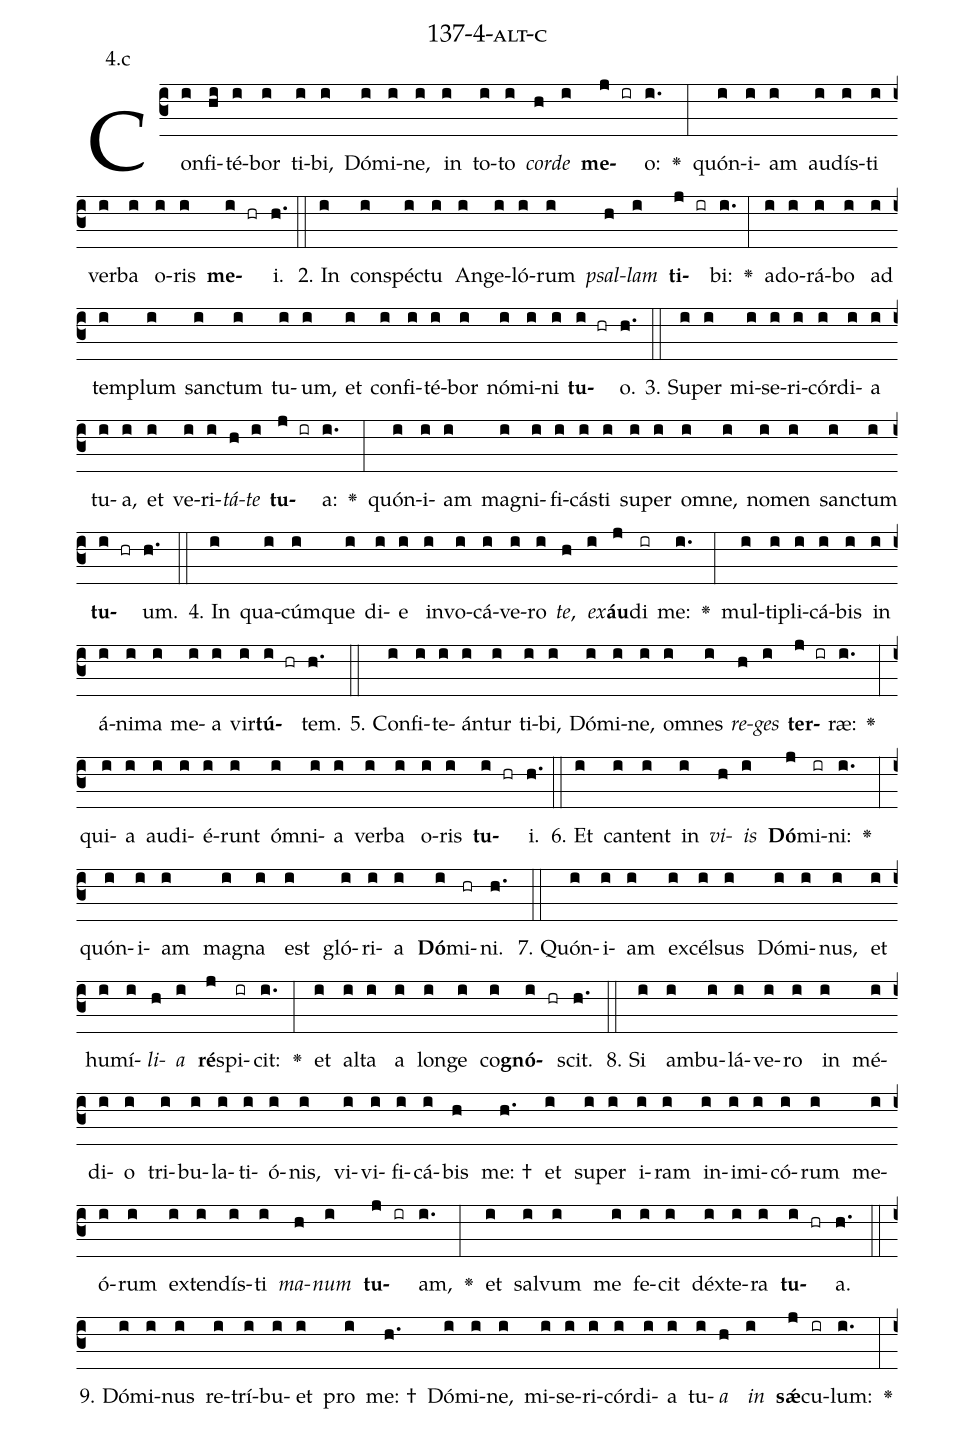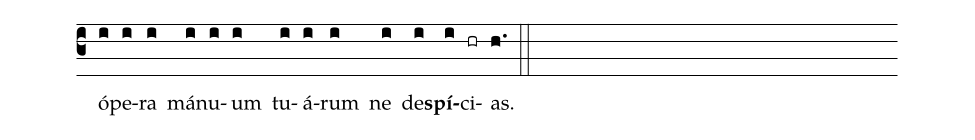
name: 137-4-alt-c;
annotation: 4.c;
%%
(c3)Con(i)fi(hi)té(i)bor(i) ti(i)bi,(i) Dó(i)mi(i)ne,(i) in(i) to(i)to(i) <i>cor</i>(h)<i>de</i>(i) <b>me</b>(j ir)o:(i.) <v>\greheightstar</v>(:) quón(i)i(i)am(i) au(i)dís(i)ti(i) ver(i)ba(i) o(i)ris(i) <b>me</b>(i hr)i.(h.) (::)
2. In(i) con(i)spéc(i)tu(i) An(i)ge(i)ló(i)rum(i) <i>psal</i>(h)<i>lam</i>(i) <b>ti</b>(j ir)bi:(i.) <v>\greheightstar</v>(:) ad(i)o(i)rá(i)bo(i) ad(i) tem(i)plum(i) sanc(i)tum(i) tu(i)um,(i) et(i) con(i)fi(i)té(i)bor(i) nó(i)mi(i)ni(i) <b>tu</b>(i hr)o.(h.) (::)
3. Su(i)per(i) mi(i)se(i)ri(i)cór(i)di(i)a(i) tu(i)a,(i) et(i) ve(i)ri(i)<i>tá</i>(h)<i>te</i>(i) <b>tu</b>(j ir)a:(i.) <v>\greheightstar</v>(:) quón(i)i(i)am(i) ma(i)gni(i)fi(i)cás(i)ti(i) su(i)per(i) om(i)ne,(i) no(i)men(i) sanc(i)tum(i) <b>tu</b>(i hr)um.(h.) (::)
4. In(i) qua(i)cúm(i)que(i) di(i)e(i) in(i)vo(i)cá(i)ve(i)ro(i) <i>te</i>,(h) <i>ex</i>(i)<b>áu</b>(j)di(ir) me:(i.) <v>\greheightstar</v>(:) mul(i)ti(i)pli(i)cá(i)bis(i) in(i) á(i)ni(i)ma(i) me(i)a(i) vir(i)<b>tú</b>(i hr)tem.(h.) (::)
5. Con(i)fi(i)te(i)án(i)tur(i) ti(i)bi,(i) Dó(i)mi(i)ne,(i) om(i)nes(i) <i>re</i>(h)<i>ges</i>(i) <b>ter</b>(j ir)ræ:(i.) <v>\greheightstar</v>(:) qui(i)a(i) au(i)di(i)é(i)runt(i) óm(i)ni(i)a(i) ver(i)ba(i) o(i)ris(i) <b>tu</b>(i hr)i.(h.) (::)
6. Et(i) can(i)tent(i) in(i) <i>vi</i>(h)<i>is</i>(i) <b>Dó</b>(j)mi(ir)ni:(i.) <v>\greheightstar</v>(:) quón(i)i(i)am(i) ma(i)gna(i) est(i) gló(i)ri(i)a(i) <b>Dó</b>(i)mi(hr)ni.(h.) (::)
7. Quón(i)i(i)am(i) ex(i)cél(i)sus(i) Dó(i)mi(i)nus,(i) et(i) hu(i)mí(i)<i>li</i>(h)<i>a</i>(i) <b>ré</b>(j)spi(ir)cit:(i.) <v>\greheightstar</v>(:) et(i) al(i)ta(i) a(i) lon(i)ge(i) co(i)<b>gnó</b>(i hr)scit.(h.) (::)
8. Si(i) am(i)bu(i)lá(i)ve(i)ro(i) in(i) mé(i)di(i)o(i) tri(i)bu(i)la(i)ti(i)ó(i)nis,(i) vi(i)vi(i)fi(i)cá(i)bis(h) me: †(h.) et(i) su(i)per(i) i(i)ram(i) in(i)i(i)mi(i)có(i)rum(i) me(i)ó(i)rum(i) ex(i)ten(i)dís(i)ti(i) <i>ma</i>(h)<i>num</i>(i) <b>tu</b>(j ir)am,(i.) <v>\greheightstar</v>(:) et(i) sal(i)vum(i) me(i) fe(i)cit(i) déx(i)te(i)ra(i) <b>tu</b>(i hr)a.(h.) (::)
9. Dó(i)mi(i)nus(i) re(i)trí(i)bu(i)et(i) pro(i) me: †(h.) Dó(i)mi(i)ne,(i) mi(i)se(i)ri(i)cór(i)di(i)a(i) tu(i)<i>a</i>(h) <i>in</i>(i) <b>sǽ</b>(j)cu(ir)lum:(i.) <v>\greheightstar</v>(:) ó(i)pe(i)ra(i) má(i)nu(i)um(i) tu(i)á(i)rum(i) ne(i) de(i)<b>spí</b>(i)ci(hr)as.(h.) (::)
